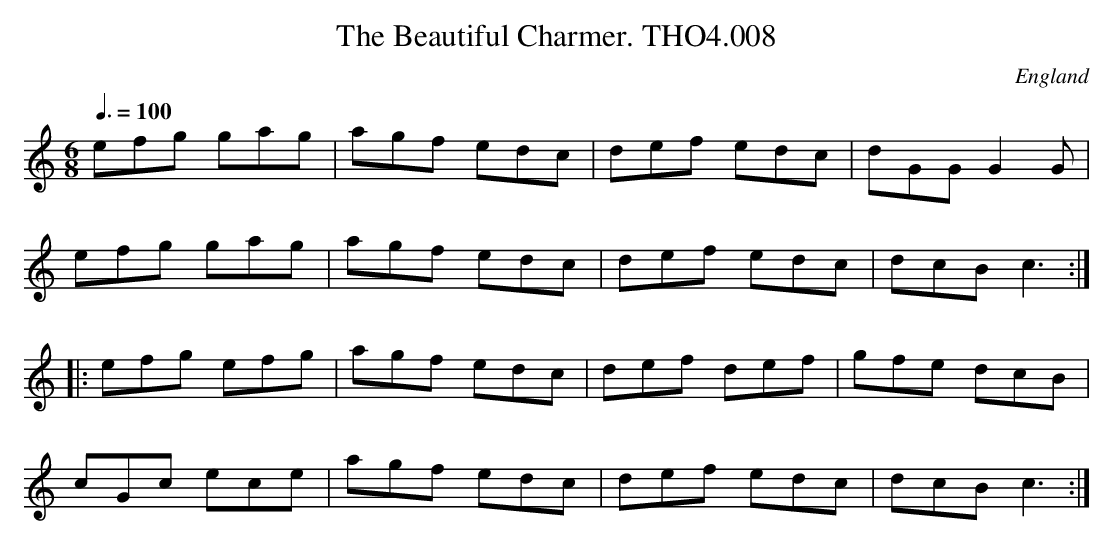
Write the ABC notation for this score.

X:1
T:Beautiful Charmer. THO4.008, The
O:England
M:6/8
L:1/8
Q:3/8=100
K:C major
efg gag|agf edc|def edc|dGG G2 G|
efg gag|agf edc|def edc|dcB c3:|
|:efg efg|agf edc|def def|gfe dcB|
cGc ece|agf edc|def edc|dcB c3:|
